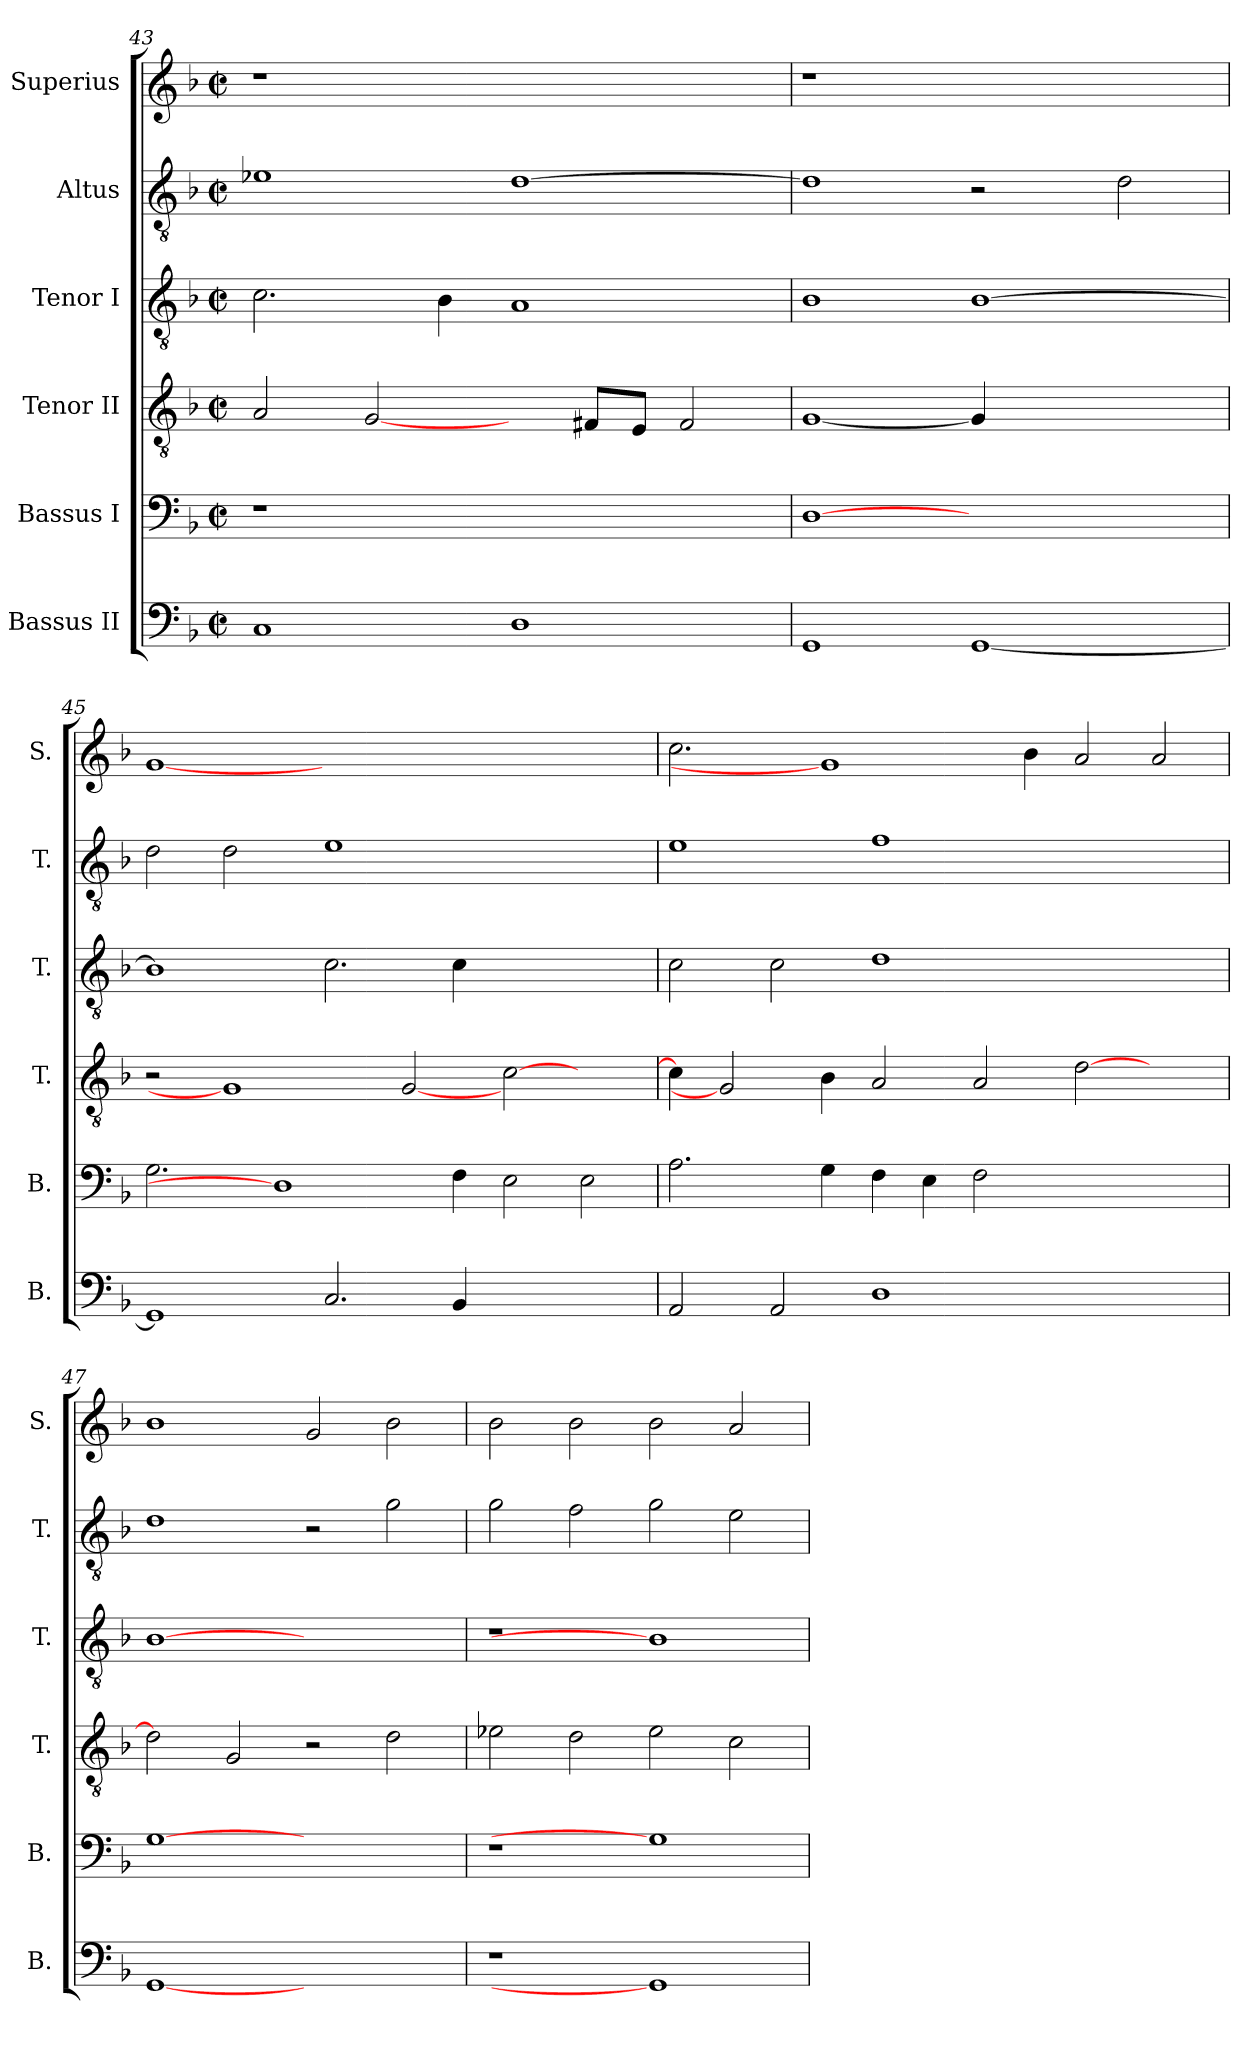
**kern	**kern	**kern	**kern	**kern	**kern
*part6	*part5	*part4	*part3	*part2	*part1
*staff6	*staff5	*staff4	*staff3	*staff2	*staff1
*I"Bassus II	*I"Bassus I	*I"Tenor II	*I"Tenor I	*I"Altus	*I"Superius
*I'B.	*I'B.	*I'T.	*I'T.	*I'T.	*I'S.
*clefF4	*clefF4	*clefGv2	*clefGv2	*clefGv2	*clefG2
*	*	*ITrd7c12	*ITrd7c12	*ITrd7c12	*
*k[b-]	*k[b-]	*k[b-]	*k[b-]	*k[b-]	*k[b-]
*F:	*F:	*F:	*F:	*F:	*F:
*M2/2	*M2/2	*M2/2	*M2/2	*M2/2	*M2/2
*met(c|)	*met(c|)	*met(c|)	*met(c|)	*met(c|)	*met(c|)
=43	=43	=43	=43	=43	=43
!	!LO:N:vis=1	!	!	!	!LO:N:vis=1
1Ci	1r	2AAi/	2.Ci\	1E-Xi	1r
.	.	[2GGi/	.	.	.
.	.	.	4BB-i\	.	.
1Di	1ryy	4ryy	1AAi	[>1Di	1ryy
.	.	8FF#Xi/L	.	.	.
.	.	8EEi/J	.	.	.
.	.	2FF#i/	.	.	.
=44	=44	=44	=44	=44	=44
!	!	!	!	!	!LO:N:vis=1
1GGi	[1Di	[1GGi	1BB-i	1Di]	1r
[<1GGi	1ryy	4GGi/]	[>1BB-i	2r	1ryy
.	.	2.ryy	.	.	.
.	.	.	.	2Di\	.
=45	=45	=45	=45	=45	=45
1GGi]	2.Gi\	2r	1BB-i]	2Di\	[1gi
.	.	1GGi]	.	2Di\	.
.	1Di]	.	.	.	.
2.Ci/	.	.	2.Ci\	1Ei	0ryy
.	.	[2GGi	.	.	.
4BB-i/	4Fi\	.	4Ci\	.	.
1ryy	2Ei\	[>2Ci\	1ryy	1ryy	.
.	2Ei\	2ryy	.	.	.
!!LO:LB:g=z
=46	=46	=46	=46	=46	=46
2AAi/	2.Ai\	4Ci\]	2Ci\	1Ei	2.cci\
.	.	2GGi]	.	.	.
2AAi/	.	.	2Ci\	.	.
.	4Gi\	4BB-i\	.	.	1gi]
1Di	4Fi\	2AAi/	1Di	1Fi	.
.	4Ei\	.	.	.	.
.	2Fi\	2AAi/	.	.	.
.	.	.	.	.	4b-i\
1ryy	1ryy	[>2Di\	1ryy	1ryy	2ai/
.	.	2ryy	.	.	2ai/
=47	=47	=47	=47	=47	=47
[1GGi	[1Gi	2Di\]	[1BB-i	1Di	1b-i
.	.	2GGi/	.	.	.
1ryy	1ryy	2r	1ryy	2r	2gi/
.	.	2Di\	.	2Gi\	2b-i\
=48	=48	=48	=48	=48	=48
!LO:N:vis=1	!LO:N:vis=1	!	!LO:N:vis=1	!	!
1r	1r	2E-Xi\	1r	2Gi\	2b-i\
.	.	2Di\	.	2Fi\	2b-i\
1GGi]	1Gi]	2E-i\	1BB-i]	2Gi\	2b-i\
.	.	2Ci\	.	2Ei\	2ai/
=	=	=	=	=	=
*-	*-	*-	*-	*-	*-
